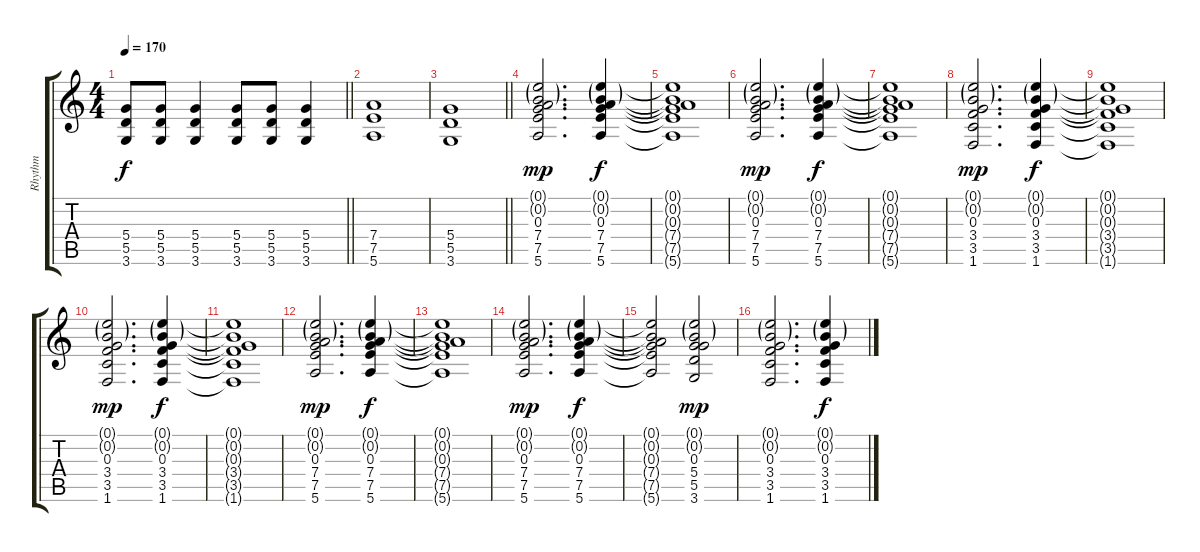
\track ("Rhythm" "Rhythm") {instrument distortionguitar}
\staff {score tabs}
\tuning (E4 B3 G3 D3 A2 E2) {hide}
\ts (4 4)
\tempo 170
\clef g2
\barLineRight lightlight
\ks c
(5.4{t} 5.5{t} 3.6{t}).8{dy f} (5.4 5.5 3.6).8 (5.4 5.5 3.6).4 (5.4 5.5 3.6).8 (5.4 5.5 3.6).8 (5.4 5.5 3.6).4 |
(7.4 7.5 5.6).1 |
\barLineRight lightlight
(5.4 5.5 3.6).1 |
(0.1{g} 0.2{g} 0.3 7.4 7.5 5.6).2{d dy mp} (0.1{g} 0.2{g} 0.3 7.4 7.5 5.6).4{dy f} |
(0.1{t} 0.2{t} 0.3{t} 7.4{t} 7.5{t} 5.6{t}).1 |
(0.1{g} 0.2{g} 0.3 7.4 7.5 5.6).2{d dy mp} (0.1{g} 0.2{g} 0.3 7.4 7.5 5.6).4{dy f} |
(0.1{t} 0.2{t} 0.3{t} 7.4{t} 7.5{t} 5.6{t}).1 |
(0.1{g} 0.2{g} 0.3 3.4 3.5 1.6).2{d dy mp} (0.1{g} 0.2{g} 0.3 3.4 3.5 1.6).4{dy f} |
(0.1{t} 0.2{t} 0.3{t} 3.4{t} 3.5{t} 1.6{t}).1 |
(0.1{g} 0.2{g} 0.3 3.4 3.5 1.6).2{d dy mp} (0.1{g} 0.2{g} 0.3 3.4 3.5 1.6).4{dy f} |
(0.1{t} 0.2{t} 0.3{t} 3.4{t} 3.5{t} 1.6{t}).1 |
(0.1{g} 0.2{g} 0.3 7.4 7.5 5.6).2{d dy mp} (0.1{g} 0.2{g} 0.3 7.4 7.5 5.6).4{dy f} |
(0.1{t} 0.2{t} 0.3{t} 7.4{t} 7.5{t} 5.6{t}).1 |
(0.1{g} 0.2{g} 0.3 7.4 7.5 5.6).2{d dy mp} (0.1{g} 0.2{g} 0.3 7.4 7.5 5.6).4{dy f} |
(0.1{t} 0.2{t} 0.3{t} 7.4{t} 7.5{t} 5.6{t}).2 (0.1{g} 0.2{g} 0.3 5.4 5.5 3.6).2{dy mp} |
(0.1{g} 0.2{g} 0.3 3.4 3.5 1.6).2{d} (0.1{g} 0.2{g} 0.3 3.4 3.5 1.6).4{dy f}
